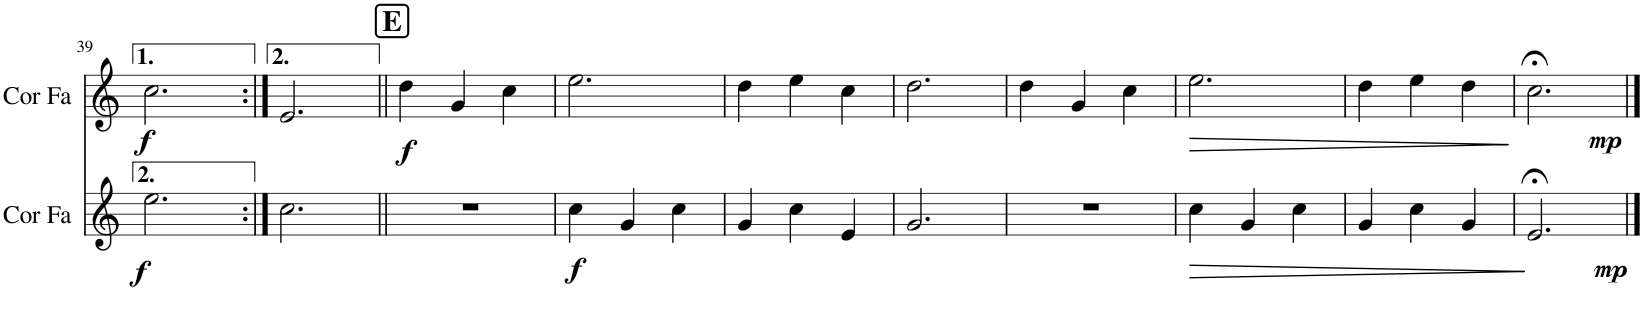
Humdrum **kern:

**kern	**dynam	**kern	**dynam
*part2	*part2	*part1	*part1
*staff2	*staff2	*staff1	*staff1
*I"Cor en Fa	*	*I"Cor en Fa	*
*I'Cor Fa	*	*I'Cor Fa	*
!!LO:PB:g=z
*clefG2	*	*clefG2	*
*Trd4c7	*	*Trd4c7	*
*k[]	*	*k[]	*
*M3/4	*	*M3/4	*
=39	=39	=39	=39
!	!LO:DY:b	!	!LO:DY:b
2.ee\	f	2.cc\	f
=40:|!	=40:|!	=40:|!	=40:|!
2.cc\	.	2.e/	.
!!LO:REH:place=s1:a:B:cj:fs=14:t=E
=41||	=41||	=41||	=41||
!	!	!	!LO:DY:b
2.r	.	4dd\	f
.	.	4g/	.
.	.	4cc\	.
=42	=42	=42	=42
!	!LO:DY:b	!	!
4cc\	f	2.ee\	.
4g/	.	.	.
4cc\	.	.	.
=43	=43	=43	=43
4g/	.	4dd\	.
4cc\	.	4ee\	.
4e/	.	4cc\	.
=44	=44	=44	=44
2.g/	.	2.dd\	.
=45	=45	=45	=45
2.r	.	4dd\	.
.	.	4g/	.
.	.	4cc\	.
=46	=46	=46	=46
!	!LO:HP:b	!	!LO:HP:b
4cc\	>	2.ee\	>
4g/	.	.	.
4cc\	.	.	.
.	]	.	]
=47	=47	=47	=47
4g/	.	4dd\	.
4cc\	.	4ee\	.
4g/	.	4dd\	.
=48	=48	=48	=48
!	!LO:DY:b	!	!LO:DY:b
2.e;</	mp	2.cc;<\	mp
==	==	==	==
*-	*-	*-	*-
